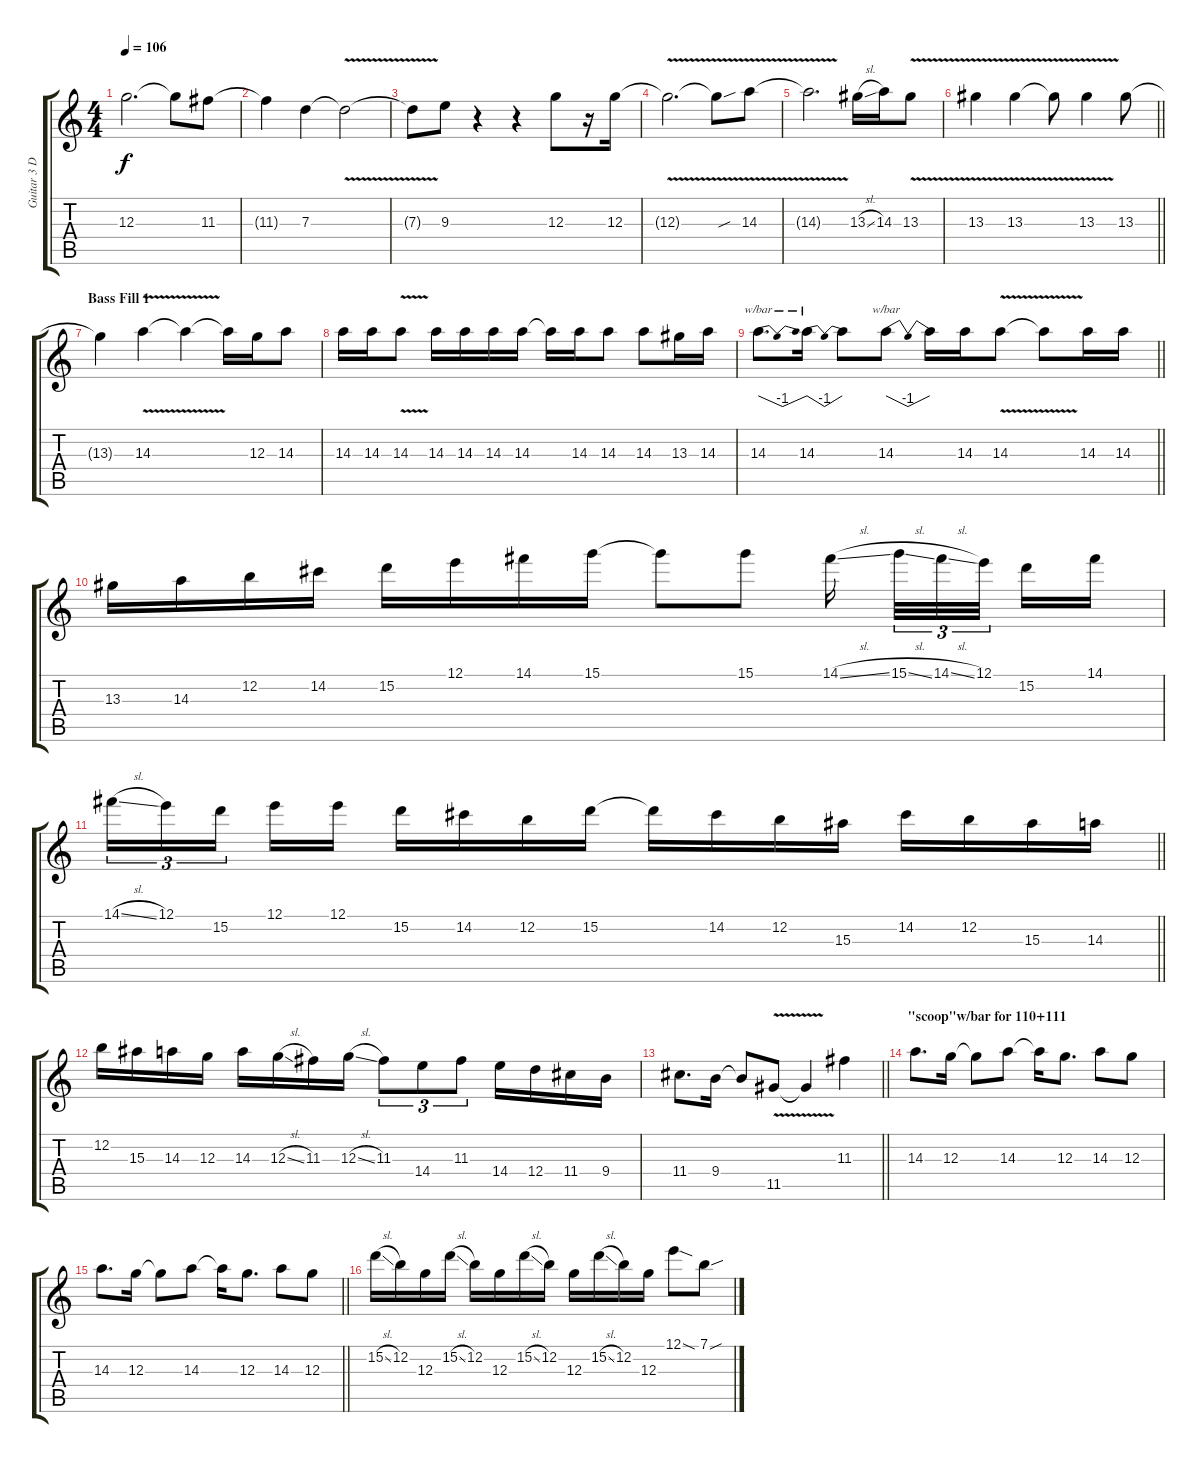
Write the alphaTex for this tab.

\track ("Guitar 3 DISTORTION" "Guitar 3 D") {instrument overdrivenguitar}
\staff {score tabs}
\tuning (E4 B3 G3 D3 A2 E2) {hide}
\ts (4 4)
\tempo 106
\clef g2
\ks c
12.3{t}.2{d dy f} 12.3{t}.8 11.3.8 |
11.3{t}.4 7.3.4 7.3{v t}.2 |
7.3{t}.8 9.3.8 r.4 r.4 12.3.8 r.16 12.3.16 |
12.3{v t}.2{d} 12.3{sou t}.8 14.3{v}.8 |
14.3{t}.2{d} 13.3{sl}.16 14.3.16 13.3{v}.8 |
\barLineRight lightlight
13.3{v}.4 13.3{v}.4 13.3{t}.8 13.3{v}.4 13.3.8 |
\section ("" "Bass Fill 1")
13.3{t}.4 14.3{v}.4 14.3{t}.4 14.3{t}.16 12.3.16 14.3.8 |
14.3.16 14.3.16 14.3{v}.8 14.3.16 14.3.16 14.3.16 14.3.16 14.3{t}.16 14.3.16 14.3.8 14.3.8 13.3.16 14.3.16 |
\barLineRight lightlight
14.3.8{d tbe (dip default 0 0 30 -4 60 0)} 14.3.16{tbe (dip default 0 0 30 -4 60 0)} 14.3{t}.8 14.3.8{tbe (dip default 0 0 30 -4 60 0)} 14.3{t}.16 14.3.16 14.3{v}.8 14.3{t}.8 14.3.16 14.3.16 |
13.3.16 14.3.16 12.2.16 14.2.16 15.2.16 12.1.16 14.1.16 15.1.16 15.1{t}.8 15.1.8 14.1{sl}.16{beam splitsecondary} 15.1{sl}.32{tu (3 2)} 14.1{sl}.32{tu (3 2)} 12.1.32{tu (3 2) beam splitsecondary} 15.2.16 14.1.16 |
\barLineRight lightlight
14.1{sl}.16{tu (3 2)} 12.1.16{tu (3 2)} 15.2.16{tu (3 2) beam splitsecondary} 12.1.16 12.1.16 15.2.16 14.2.16 12.2.16 15.2.16 15.2{t}.16 14.2.16 12.2.16 15.3.16 14.2.16 12.2.16 15.3.16 14.3.16 |
12.2.16 15.3.16 14.3.16 12.3.16 14.3.16 12.3{sl}.16 11.3.16 12.3{sl}.16 11.3.8{tu (3 2)} 14.4.8{tu (3 2)} 11.3.8{tu (3 2)} 14.4.16 12.4.16 11.4.16 9.4.16 |
\barLineRight lightlight
11.4.8{d} 9.4.16 9.4{t}.8 11.5{v}.8 11.5{t}.4 11.3.4 |
\section ("" "\"scoop\"w/bar for 110+111")
14.3.8{d} 12.3.16 12.3{t}.8 14.3.8 14.3{t}.16 12.3.8{d} 14.3.8 12.3.8 |
\barLineRight lightlight
14.3.8{d} 12.3.16 12.3{t}.8 14.3.8 14.3{t}.16 12.3.8{d} 14.3.8 12.3.8 |
15.2{sl}.16 12.2.16 12.3.16 15.2{sl}.16 12.2.16 12.3.16 15.2{sl}.16 12.2.16 12.3.16 15.2{sl}.16 12.2.16 12.3.16 12.1{sod}.8 7.1{sou}.8
